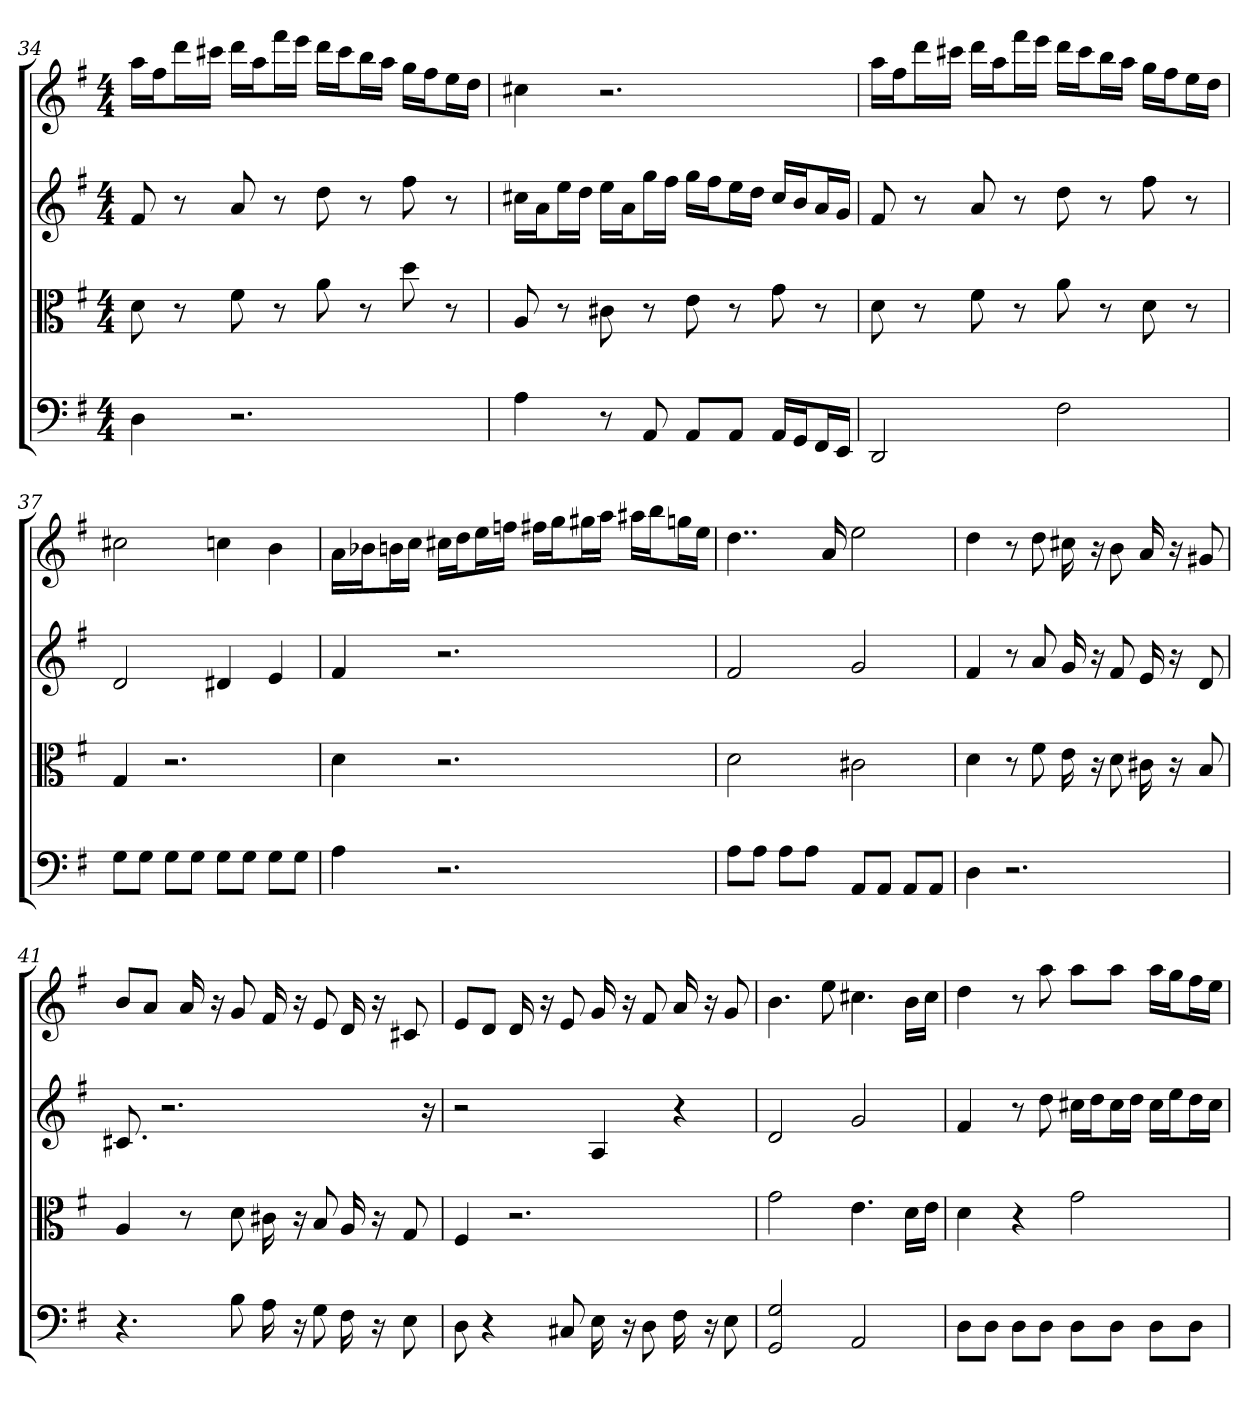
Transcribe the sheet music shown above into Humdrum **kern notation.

**kern	**kern	**kern	**kern
*part4	*part3	*part2	*part1
*staff4	*staff3	*staff2	*staff1
*clefF4	*clefC3	*	*
*k[f#]	*k[f#]	*k[f#]	*k[f#]
*G:	*G:	*G:	*G:
*M4/4	*M4/4	*M4/4	*M4/4
=34	=34	=34	=34
4D	8d	8f#	16aaLL
.	.	.	16ff#J
.	8r	8r	16dddL
.	.	.	16ccc#XJJ
2.r	8f#	8a	16dddLL
.	.	.	16aaJ
.	8r	8r	16fff#L
.	.	.	16eeeJJ
.	8a	8dd	16dddLL
.	.	.	16ccc#J
.	8r	8r	16bbL
.	.	.	16aaJJ
.	8dd	8ff#	16ggLL
.	.	.	16ff#J
.	8r	8r	16eeL
.	.	.	16ddJJ
=35	=35	=35	=35
4A	8A	16cc#XLL	4cc#X
.	.	16aJ	.
.	8r	16eeL	.
.	.	16ddJJ	.
8r	8c#X	16eeLL	2.r
.	.	16aJ	.
8AA	8r	16ggL	.
.	.	16ff#JJ	.
8AA/L	8e	16ggLL	.
.	.	16ff#J	.
8AA/J	8r	16eeL	.
.	.	16ddJJ	.
16AA/LL	8g	16cc#LL	.
16GG/J	.	16bJ	.
16FF#/L	8r	16aL	.
16EE/JJ	.	16gJJ	.
=36	=36	=36	=36
2DD	8d	8f#	16aaLL
.	.	.	16ff#J
.	8r	8r	16dddL
.	.	.	16ccc#XJJ
.	8f#	8a	16dddLL
.	.	.	16aaJ
.	8r	8r	16fff#L
.	.	.	16eeeJJ
2F#	8a	8dd	16dddLL
.	.	.	16ccc#J
.	8r	8r	16bbL
.	.	.	16aaJJ
.	8d	8ff#	16ggLL
.	.	.	16ff#J
.	8r	8r	16eeL
.	.	.	16ddJJ
=37	=37	=37	=37
8G\L	4G	2d	2cc#X
8G\J	.	.	.
8G\L	2.r	.	.
8G\J	.	.	.
8G\L	.	4d#X	4ccn
8G\J	.	.	.
8G\L	.	4e	4b
8G\J	.	.	.
=38	=38	=38	=38
4A	4d	4f#	16aLL
.	.	.	16b-XJ
.	.	.	16bnL
.	.	.	16ccJJ
2.r	2.r	2.r	16cc#XLL
.	.	.	16ddJ
.	.	.	16eeL
.	.	.	16ffnJJ
.	.	.	16ff#XLL
.	.	.	16ggJ
.	.	.	16gg#XL
.	.	.	16aaJJ
.	.	.	16aa#XLL
.	.	.	16bbJ
.	.	.	16ggnL
.	.	.	16eeJJ
=39	=39	=39	=39
8A\L	2d	2f#	4..dd
8A\J	.	.	.
8A\L	.	.	.
8A\J	.	.	.
.	.	.	16a
8AA/L	2c#X	2g	2ee
8AA/J	.	.	.
8AA/L	.	.	.
8AA/J	.	.	.
=40	=40	=40	=40
4D	4d	4f#	4dd
2.r	8r	8r	8r
.	8f#	8a	8dd
.	16e	16g	16cc#X
.	16r	16r	16r
.	8d	8f#	8b
.	16c#X	16e	16a
.	16r	16r	16r
.	8B	8d	8g#X
=41	=41	=41	=41
4.r	4A	8.c#X	8bL
.	.	.	8aJ
.	.	2.r	.
.	8r	.	16a
.	.	.	16r
8B	8d	.	8g
16A	16c#X	.	16f#
16r	16r	.	16r
8G	8B	.	8e
16F#	16A	.	16d
16r	16r	.	16r
8E	8G	.	8c#X
.	.	16r	.
=42	=42	=42	=42
8D	4F#	2r	8eL
4r	.	.	8dJ
.	2.r	.	16d
.	.	.	16r
8C#X	.	.	8e
16E	.	4A	16g
16r	.	.	16r
8D	.	.	8f#
16F#	.	4r	16a
16r	.	.	16r
8E	.	.	8g
=43	=43	=43	=43
2GG 2G	2g	2d	4.b
.	.	.	8ee
2AA	4.e	2g	4.cc#X
.	16d\LL	.	16bLL
.	16e\JJ	.	16cc#JJ
=44	=44	=44	=44
8D\L	4d	4f#	4dd
8D\J	.	.	.
8D\L	4r	8r	8r
8D\J	.	8dd	8aa
8D\L	2g	16cc#XLL	8aaL
.	.	16ddJ	.
8D\J	.	16cc#L	8aaJ
.	.	16ddJJ	.
8D\L	.	16cc#LL	16aaLL
.	.	16eeJ	16ggJ
8D\J	.	16ddL	16ff#L
.	.	16cc#JJ	16eeJJ
=	=	=	=
*-	*-	*-	*-
